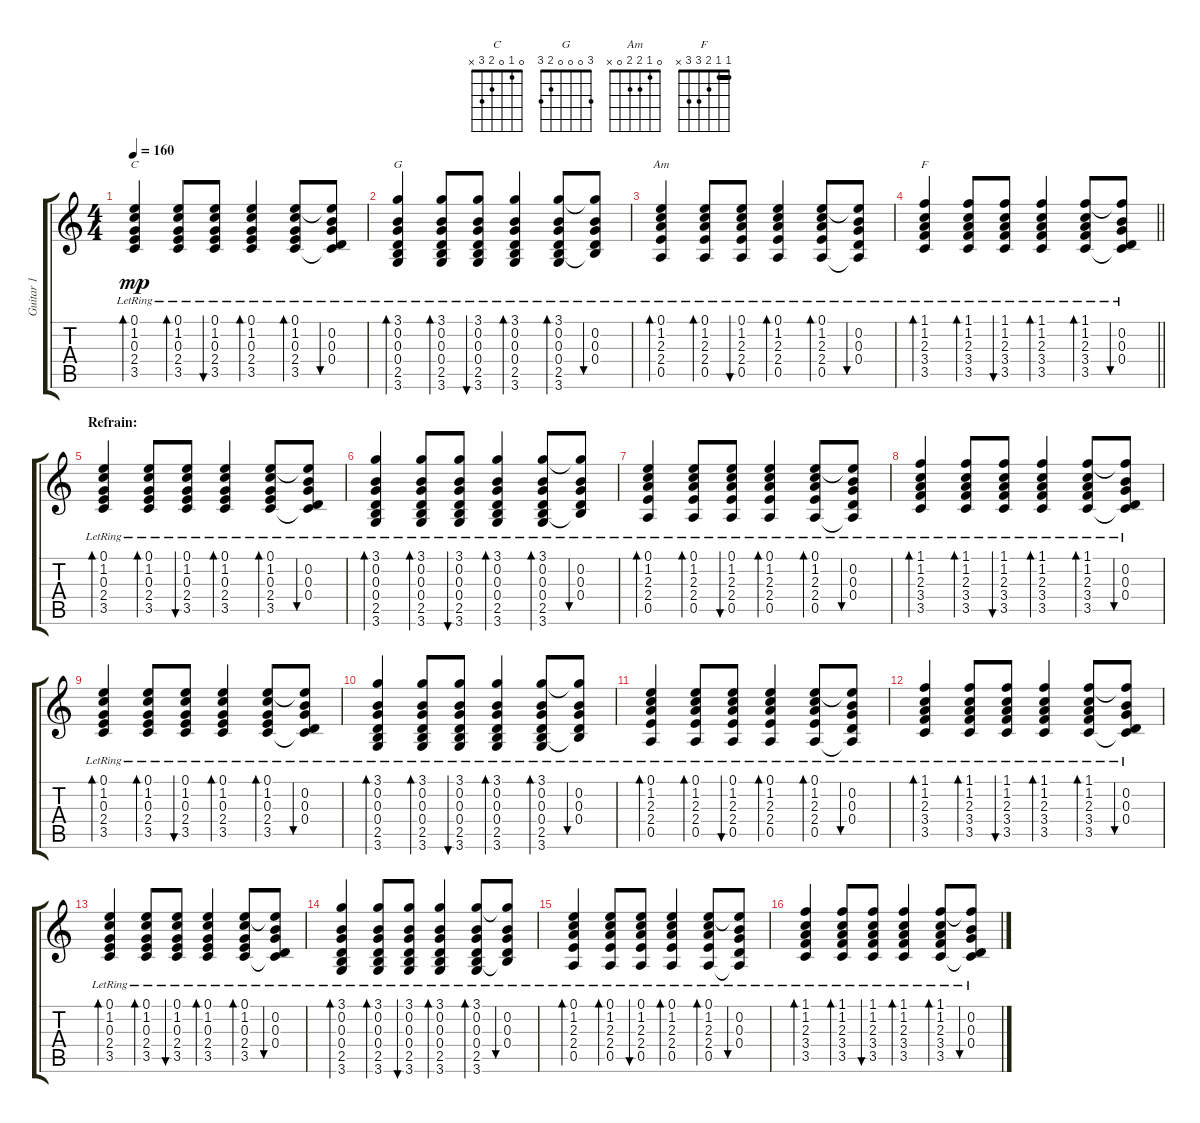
\track ("Guitar 1" "Guitar 1") {instrument acousticguitarsteel}
\staff {score tabs}
\tuning (E4 B3 G3 D3 A2 E2) {hide}
\chord ("C" 0 1 0 2 3 x)
\chord ("G" 3 0 0 0 2 3)
\chord ("Am" 0 1 2 2 0 x)
\chord ("F" 1 1 2 3 3 x) {barre 1}
\ts (4 4)
\tempo 160
\clef g2
\ks c
(0.1{lr} 1.2{lr} 0.3{lr} 2.4{lr} 3.5{lr}).4{bd 60 ch "C" dy mp} (0.1{lr} 1.2{lr} 0.3{lr} 2.4{lr} 3.5{lr}).8{bd 60} (0.1{lr} 1.2{lr} 0.3{lr} 2.4{lr} 3.5{lr}).8{bu 60} (0.1{lr} 1.2{lr} 0.3{lr} 2.4{lr} 3.5{lr}).4{bd 60} (0.1{lr} 1.2{lr} 0.3{lr} 2.4{lr} 3.5{lr}).8{bd 60} (0.1{t} 0.2{lr} 0.3{lr} 0.4{lr} 3.5{t}).8{bu 60} |
(3.1{lr} 0.2{lr} 0.3{lr} 0.4{lr} 2.5{lr} 3.6{lr}).4{bd 60 ch "G"} (3.1{lr} 0.2{lr} 0.3{lr} 0.4{lr} 2.5{lr} 3.6{lr}).8{bd 60} (3.1{lr} 0.2{lr} 0.3{lr} 0.4{lr} 2.5{lr} 3.6{lr}).8{bu 60} (3.1{lr} 0.2{lr} 0.3{lr} 0.4{lr} 2.5{lr} 3.6{lr}).4{bd 60} (3.1{lr} 0.2{lr} 0.3{lr} 0.4{lr} 2.5{lr} 3.6{lr}).8{bd 60} (3.1{t} 0.2{lr} 0.3{lr} 0.4{lr} 2.5{t}).8{bu 60} |
(0.1{lr} 1.2{lr} 2.3{lr} 2.4{lr} 0.5{lr}).4{bd 60 ch "Am"} (0.1{lr} 1.2{lr} 2.3{lr} 2.4{lr} 0.5{lr}).8{bd 60} (0.1{lr} 1.2{lr} 2.3{lr} 2.4{lr} 0.5{lr}).8{bu 60} (0.1{lr} 1.2{lr} 2.3{lr} 2.4{lr} 0.5{lr}).4{bd 60} (0.1{lr} 1.2{lr} 2.3{lr} 2.4{lr} 0.5{lr}).8{bd 60} (0.1{t} 0.2{lr} 0.3{lr} 0.4{lr} 0.5{t}).8{bu 60} |
\barLineRight lightlight
(1.1{lr} 1.2{lr} 2.3{lr} 3.4{lr} 3.5{lr}).4{bd 60 ch "F"} (1.1{lr} 1.2{lr} 2.3{lr} 3.4{lr} 3.5{lr}).8{bd 60} (1.1{lr} 1.2{lr} 2.3{lr} 3.4{lr} 3.5{lr}).8{bu 60} (1.1{lr} 1.2{lr} 2.3{lr} 3.4{lr} 3.5{lr}).4{bd 60} (1.1{lr} 1.2{lr} 2.3{lr} 3.4{lr} 3.5{lr}).8{bd 60} (1.1{t} 0.2{lr} 0.3{lr} 0.4{lr} 3.5{t}).8{bu 60} |
\section ("" "Refrain:")
(0.1{lr} 1.2{lr} 0.3{lr} 2.4{lr} 3.5{lr}).4{bd 60} (0.1{lr} 1.2{lr} 0.3{lr} 2.4{lr} 3.5{lr}).8{bd 60} (0.1{lr} 1.2{lr} 0.3{lr} 2.4{lr} 3.5{lr}).8{bu 60} (0.1{lr} 1.2{lr} 0.3{lr} 2.4{lr} 3.5{lr}).4{bd 60} (0.1{lr} 1.2{lr} 0.3{lr} 2.4{lr} 3.5{lr}).8{bd 60} (0.1{t} 0.2{lr} 0.3{lr} 0.4{lr} 3.5{t}).8{bu 60} |
(3.1{lr} 0.2{lr} 0.3{lr} 0.4{lr} 2.5{lr} 3.6{lr}).4{bd 60} (3.1{lr} 0.2{lr} 0.3{lr} 0.4{lr} 2.5{lr} 3.6{lr}).8{bd 60} (3.1{lr} 0.2{lr} 0.3{lr} 0.4{lr} 2.5{lr} 3.6{lr}).8{bu 60} (3.1{lr} 0.2{lr} 0.3{lr} 0.4{lr} 2.5{lr} 3.6{lr}).4{bd 60} (3.1{lr} 0.2{lr} 0.3{lr} 0.4{lr} 2.5{lr} 3.6{lr}).8{bd 60} (3.1{t} 0.2{lr} 0.3{lr} 0.4{lr} 2.5{t}).8{bu 60} |
(0.1{lr} 1.2{lr} 2.3{lr} 2.4{lr} 0.5{lr}).4{bd 60} (0.1{lr} 1.2{lr} 2.3{lr} 2.4{lr} 0.5{lr}).8{bd 60} (0.1{lr} 1.2{lr} 2.3{lr} 2.4{lr} 0.5{lr}).8{bu 60} (0.1{lr} 1.2{lr} 2.3{lr} 2.4{lr} 0.5{lr}).4{bd 60} (0.1{lr} 1.2{lr} 2.3{lr} 2.4{lr} 0.5{lr}).8{bd 60} (0.1{t} 0.2{lr} 0.3{lr} 0.4{lr} 0.5{t}).8{bu 60} |
(1.1{lr} 1.2{lr} 2.3{lr} 3.4{lr} 3.5{lr}).4{bd 60} (1.1{lr} 1.2{lr} 2.3{lr} 3.4{lr} 3.5{lr}).8{bd 60} (1.1{lr} 1.2{lr} 2.3{lr} 3.4{lr} 3.5{lr}).8{bu 60} (1.1{lr} 1.2{lr} 2.3{lr} 3.4{lr} 3.5{lr}).4{bd 60} (1.1{lr} 1.2{lr} 2.3{lr} 3.4{lr} 3.5{lr}).8{bd 60} (1.1{t} 0.2{lr} 0.3{lr} 0.4{lr} 3.5{t}).8{bu 60} |
(0.1{lr} 1.2{lr} 0.3{lr} 2.4{lr} 3.5{lr}).4{bd 60} (0.1{lr} 1.2{lr} 0.3{lr} 2.4{lr} 3.5{lr}).8{bd 60} (0.1{lr} 1.2{lr} 0.3{lr} 2.4{lr} 3.5{lr}).8{bu 60} (0.1{lr} 1.2{lr} 0.3{lr} 2.4{lr} 3.5{lr}).4{bd 60} (0.1{lr} 1.2{lr} 0.3{lr} 2.4{lr} 3.5{lr}).8{bd 60} (0.1{t} 0.2{lr} 0.3{lr} 0.4{lr} 3.5{t}).8{bu 60} |
(3.1{lr} 0.2{lr} 0.3{lr} 0.4{lr} 2.5{lr} 3.6{lr}).4{bd 60} (3.1{lr} 0.2{lr} 0.3{lr} 0.4{lr} 2.5{lr} 3.6{lr}).8{bd 60} (3.1{lr} 0.2{lr} 0.3{lr} 0.4{lr} 2.5{lr} 3.6{lr}).8{bu 60} (3.1{lr} 0.2{lr} 0.3{lr} 0.4{lr} 2.5{lr} 3.6{lr}).4{bd 60} (3.1{lr} 0.2{lr} 0.3{lr} 0.4{lr} 2.5{lr} 3.6{lr}).8{bd 60} (3.1{t} 0.2{lr} 0.3{lr} 0.4{lr} 2.5{t}).8{bu 60} |
(0.1{lr} 1.2{lr} 2.3{lr} 2.4{lr} 0.5{lr}).4{bd 60} (0.1{lr} 1.2{lr} 2.3{lr} 2.4{lr} 0.5{lr}).8{bd 60} (0.1{lr} 1.2{lr} 2.3{lr} 2.4{lr} 0.5{lr}).8{bu 60} (0.1{lr} 1.2{lr} 2.3{lr} 2.4{lr} 0.5{lr}).4{bd 60} (0.1{lr} 1.2{lr} 2.3{lr} 2.4{lr} 0.5{lr}).8{bd 60} (0.1{t} 0.2{lr} 0.3{lr} 0.4{lr} 0.5{t}).8{bu 60} |
(1.1{lr} 1.2{lr} 2.3{lr} 3.4{lr} 3.5{lr}).4{bd 60} (1.1{lr} 1.2{lr} 2.3{lr} 3.4{lr} 3.5{lr}).8{bd 60} (1.1{lr} 1.2{lr} 2.3{lr} 3.4{lr} 3.5{lr}).8{bu 60} (1.1{lr} 1.2{lr} 2.3{lr} 3.4{lr} 3.5{lr}).4{bd 60} (1.1{lr} 1.2{lr} 2.3{lr} 3.4{lr} 3.5{lr}).8{bd 60} (1.1{t} 0.2{lr} 0.3{lr} 0.4{lr} 3.5{t}).8{bu 60} |
(0.1{lr} 1.2{lr} 0.3{lr} 2.4{lr} 3.5{lr}).4{bd 60} (0.1{lr} 1.2{lr} 0.3{lr} 2.4{lr} 3.5{lr}).8{bd 60} (0.1{lr} 1.2{lr} 0.3{lr} 2.4{lr} 3.5{lr}).8{bu 60} (0.1{lr} 1.2{lr} 0.3{lr} 2.4{lr} 3.5{lr}).4{bd 60} (0.1{lr} 1.2{lr} 0.3{lr} 2.4{lr} 3.5{lr}).8{bd 60} (0.1{t} 0.2{lr} 0.3{lr} 0.4{lr} 3.5{t}).8{bu 60} |
(3.1{lr} 0.2{lr} 0.3{lr} 0.4{lr} 2.5{lr} 3.6{lr}).4{bd 60} (3.1{lr} 0.2{lr} 0.3{lr} 0.4{lr} 2.5{lr} 3.6{lr}).8{bd 60} (3.1{lr} 0.2{lr} 0.3{lr} 0.4{lr} 2.5{lr} 3.6{lr}).8{bu 60} (3.1{lr} 0.2{lr} 0.3{lr} 0.4{lr} 2.5{lr} 3.6{lr}).4{bd 60} (3.1{lr} 0.2{lr} 0.3{lr} 0.4{lr} 2.5{lr} 3.6{lr}).8{bd 60} (3.1{t} 0.2{lr} 0.3{lr} 0.4{lr} 2.5{t}).8{bu 60} |
(0.1{lr} 1.2{lr} 2.3{lr} 2.4{lr} 0.5{lr}).4{bd 60} (0.1{lr} 1.2{lr} 2.3{lr} 2.4{lr} 0.5{lr}).8{bd 60} (0.1{lr} 1.2{lr} 2.3{lr} 2.4{lr} 0.5{lr}).8{bu 60} (0.1{lr} 1.2{lr} 2.3{lr} 2.4{lr} 0.5{lr}).4{bd 60} (0.1{lr} 1.2{lr} 2.3{lr} 2.4{lr} 0.5{lr}).8{bd 60} (0.1{t} 0.2{lr} 0.3{lr} 0.4{lr} 0.5{t}).8{bu 60} |
(1.1{lr} 1.2{lr} 2.3{lr} 3.4{lr} 3.5{lr}).4{bd 60} (1.1{lr} 1.2{lr} 2.3{lr} 3.4{lr} 3.5{lr}).8{bd 60} (1.1{lr} 1.2{lr} 2.3{lr} 3.4{lr} 3.5{lr}).8{bu 60} (1.1{lr} 1.2{lr} 2.3{lr} 3.4{lr} 3.5{lr}).4{bd 60} (1.1{lr} 1.2{lr} 2.3{lr} 3.4{lr} 3.5{lr}).8{bd 60} (1.1{t} 0.2{lr} 0.3{lr} 0.4{lr} 3.5{t}).8{bu 60}
